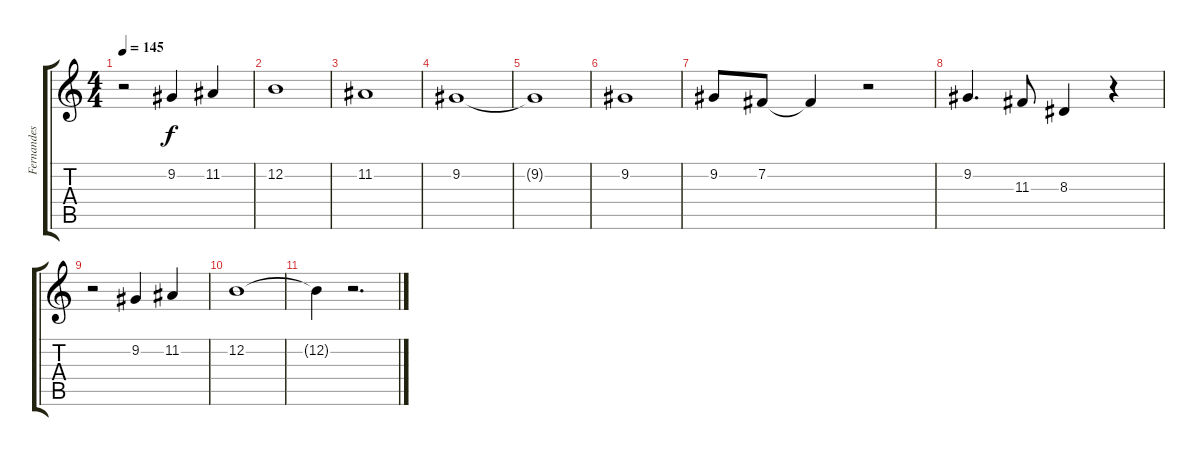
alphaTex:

\track ("Fernandes" "Fernandes") {instrument trombone}
\staff {score tabs}
\tuning (E4 B3 G3 D3 A2 E2) {hide}
\ts (4 4)
\tempo 145
\clef g2
\ks c
r.2{dy p} 9.2.4{dy f} 11.2.4 |
12.2.1 |
11.2.1 |
9.2.1 |
9.2{t}.1 |
9.2.1 |
9.2.8 7.2.8 7.2{t}.4 r.2 |
9.2.4{d} 11.3.8 8.3.4 r.4 |
r.2 9.2.4 11.2.4 |
12.2.1 |
12.2{t}.4 r.2{d}
